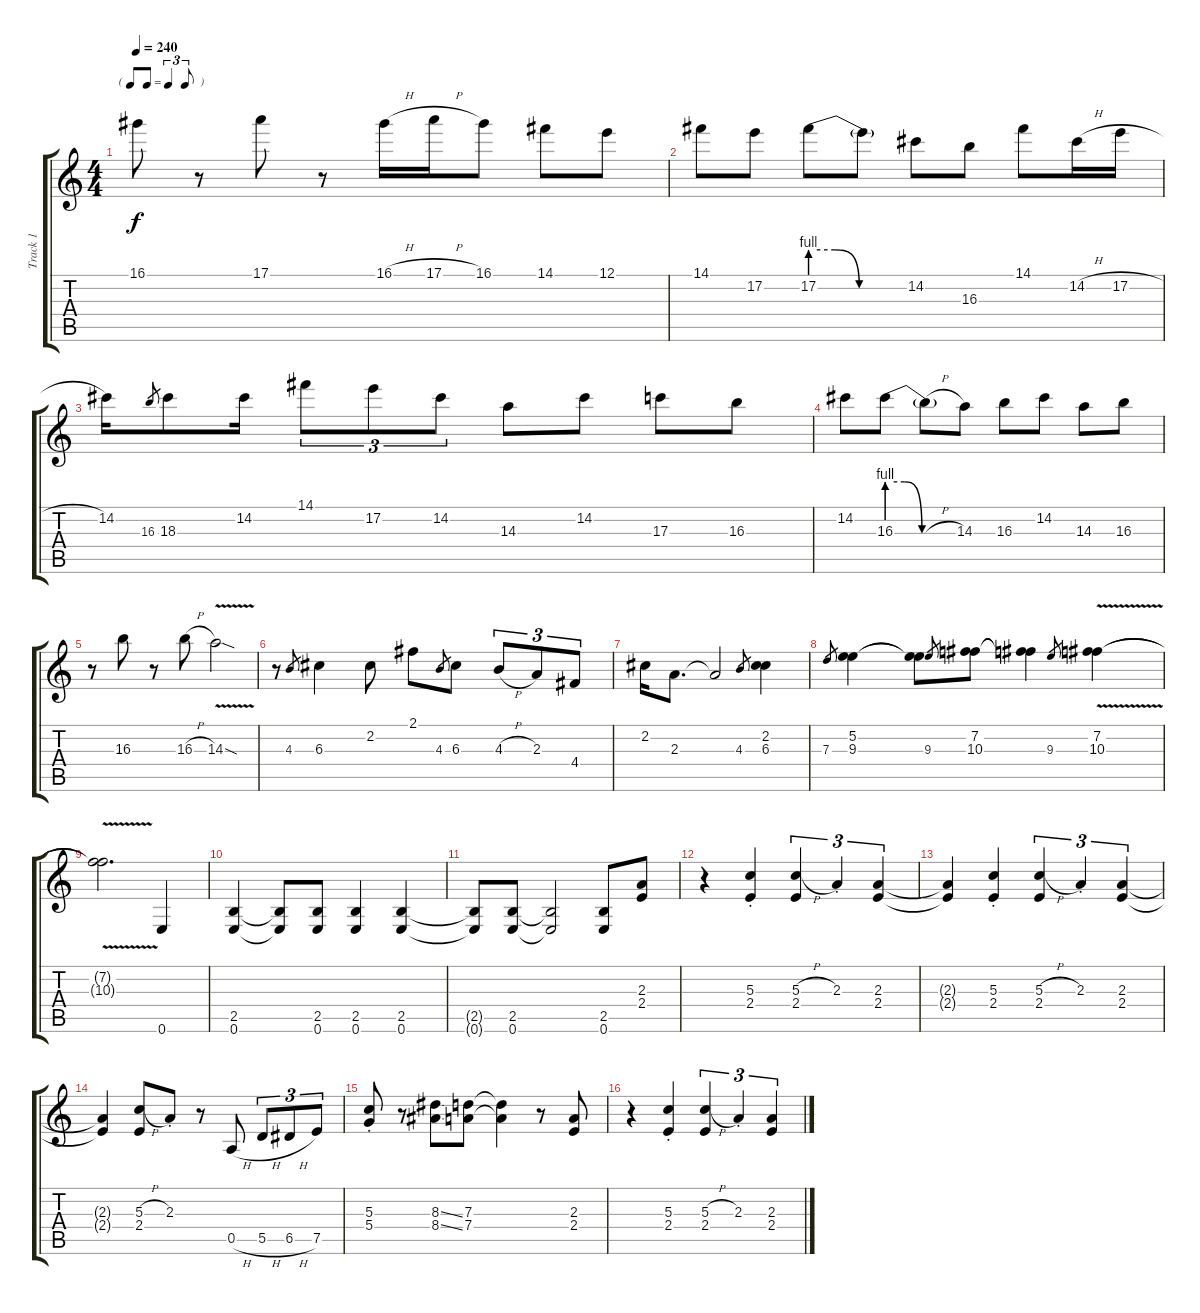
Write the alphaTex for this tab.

\track ("Track 1" "Track 1") {instrument distortionguitar}
\staff {score tabs}
\tuning (E4 B3 G3 D3 A2 E2) {hide}
\ts (4 4)
\tf triplet8th
\tempo 240
\clef g2
\ks c
16.1.8{dy f} r.8 17.1.8 r.8 16.1{h}.16 17.1{h}.16 16.1.8 14.1.8 12.1.8 |
14.1.8 17.2.8 17.2{be (custom 0 4 15 4 30 0 60 0)}.8 17.2{t}.8 14.2.8 16.3.8 14.1.8 14.2{h}.16 17.2{h}.16 |
14.2.16 16.3.8{gr} 18.3.8 14.2.16 14.1.8{tu (3 2)} 17.2.8{tu (3 2)} 14.2.8{tu (3 2)} 14.3.8 14.2.8 17.3.8 16.3.8 |
14.2.8 16.3{be (custom 0 4 15 4 30 0 60 0)}.8 16.3{h t}.8 14.3.8 16.3.8 14.2.8 14.3.8 16.3.8 |
r.8 16.3.8 r.8 16.3{h}.8 14.3{v sod}.2 |
r.8 4.3.8{gr} 6.3.4 2.2.8 2.1.8 4.3.8{gr} 6.3.8 4.3{h}.8{tu (3 2)} 2.3.8{tu (3 2)} 4.4.8{tu (3 2)} |
2.2.16 2.3.8{d} 2.3{t}.2 4.3.8{gr} (2.2 6.3).4 |
7.3.8{gr} (5.2 9.3).4 (5.2{t} 9.3{t}).8 9.3.8{gr} (7.2 10.3).8 (7.2{t} 10.3{t}).4 9.3.8{gr} (7.2 10.3{v}).4 |
(7.2{t} 10.3{t}).2{d} 0.6.4 |
(2.5 0.6).4 (2.5{t} 0.6{t}).8 (2.5 0.6).8 (2.5 0.6).4 (2.5 0.6).4 |
(2.5{t} 0.6{t}).8 (2.5 0.6).8 (2.5{t} 0.6{t}).2 (2.5 0.6).8 (2.3 2.4).8 |
r.4 (5.3{st} 2.4).4 (5.3{h} 2.4).4{tu (3 2)} 2.3{st}.4{tu (3 2)} (2.3 2.4).4{tu (3 2)} |
(2.3{t} 2.4{t}).4 (5.3 2.4{st}).4 (5.3{h} 2.4).4{tu (3 2)} 2.3{st}.4{tu (3 2)} (2.3 2.4).4{tu (3 2)} |
(2.3{t} 2.4{t}).4 (5.3{h} 2.4).8 2.3{st}.8 r.8 0.5{h}.8 5.5{h}.8{tu (3 2)} 6.5{h}.8{tu (3 2)} 7.5.8{tu (3 2)} |
(5.3{st} 5.4).8 r.8 (8.3{ss} 8.4{ss}).8 (7.3 7.4).8 (7.3{t} 7.4{t}).4 r.8 (2.3 2.4).8 |
r.4 (5.3{st} 2.4).4 (5.3{h} 2.4).4{tu (3 2)} 2.3{st}.4{tu (3 2)} (2.3 2.4).4{tu (3 2)}
